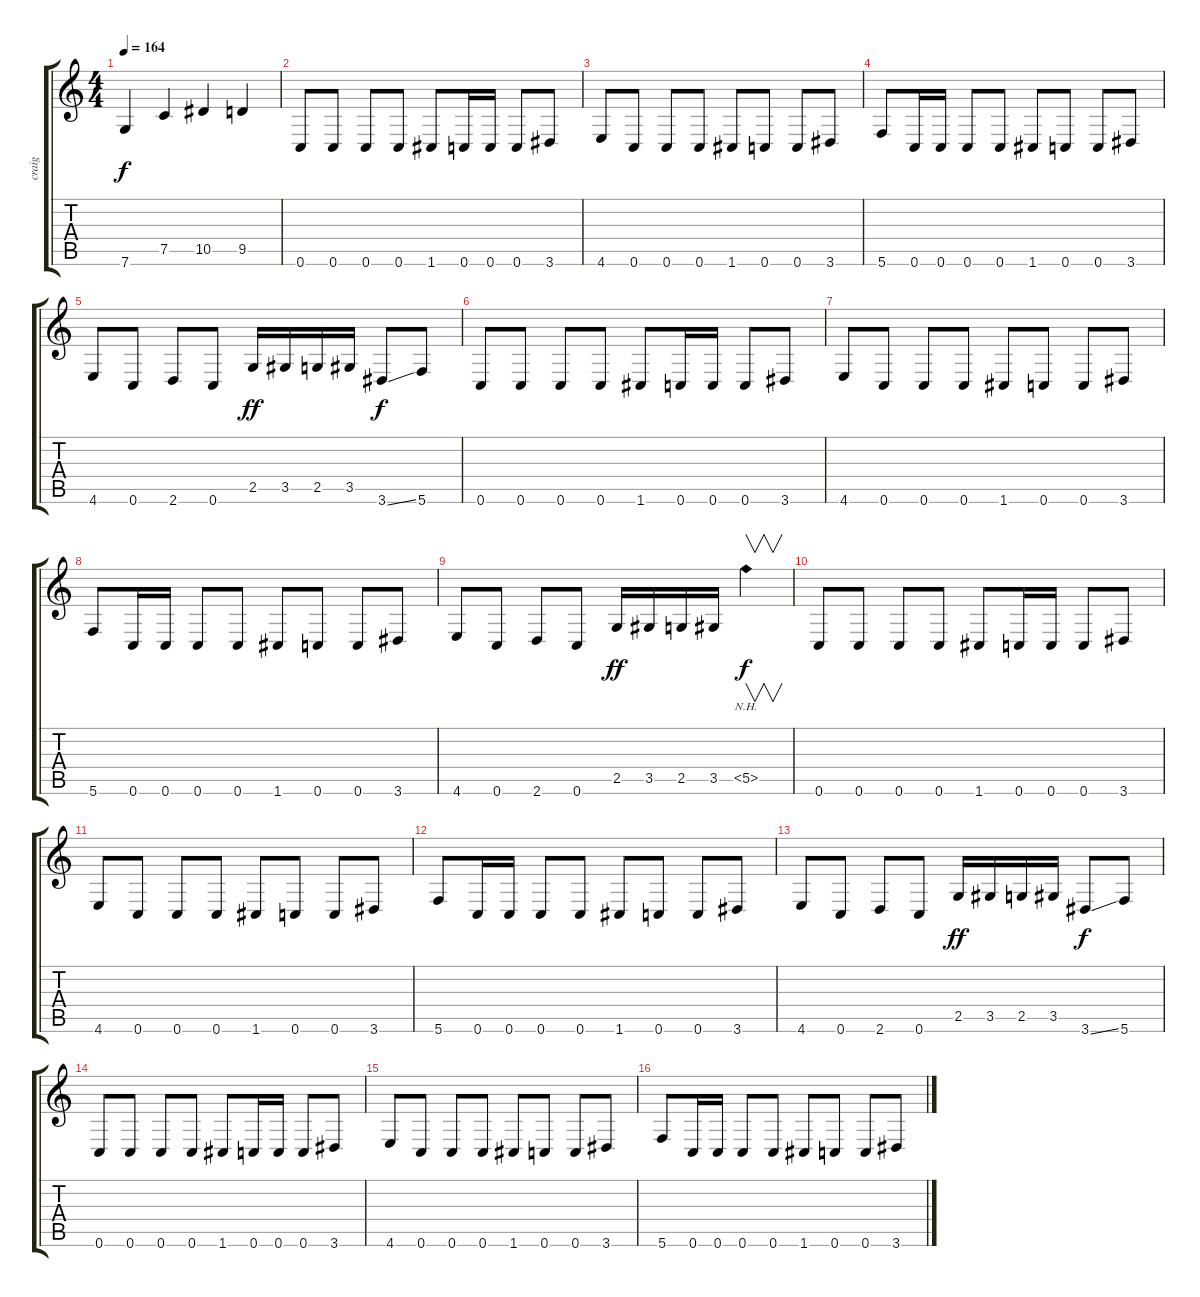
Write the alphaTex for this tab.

\track ("craig" "craig") {instrument slapbass1}
\staff {score tabs}
\tuning (C4 G3 Eb3 Bb2 F2 C2) {hide}
\ts (4 4)
\tempo 164
\clef g2
\ks c
7.6.4{dy f} 7.5.4 10.5.4 9.5.4 |
0.6.8 0.6.8 0.6.8 0.6.8 1.6.8 0.6.16 0.6.16 0.6.8 3.6.8 |
4.6.8 0.6.8 0.6.8 0.6.8 1.6.8 0.6.8 0.6.8 3.6.8 |
5.6.8 0.6.16 0.6.16 0.6.8 0.6.8 1.6.8 0.6.8 0.6.8 3.6.8 |
4.6.8 0.6.8 2.6.8 0.6.8 2.5.16{dy ff} 3.5.16 2.5.16 3.5.16 3.6{ss}.8{dy f} 5.6.8 |
0.6.8 0.6.8 0.6.8 0.6.8 1.6.8 0.6.16 0.6.16 0.6.8 3.6.8 |
4.6.8 0.6.8 0.6.8 0.6.8 1.6.8 0.6.8 0.6.8 3.6.8 |
5.6.8 0.6.16 0.6.16 0.6.8 0.6.8 1.6.8 0.6.8 0.6.8 3.6.8 |
4.6.8 0.6.8 2.6.8 0.6.8 2.5.16{dy ff} 3.5.16 2.5.16 3.5.16 5.5{nh}.4{v dy f} |
0.6.8 0.6.8 0.6.8 0.6.8 1.6.8 0.6.16 0.6.16 0.6.8 3.6.8 |
4.6.8 0.6.8 0.6.8 0.6.8 1.6.8 0.6.8 0.6.8 3.6.8 |
5.6.8 0.6.16 0.6.16 0.6.8 0.6.8 1.6.8 0.6.8 0.6.8 3.6.8 |
4.6.8 0.6.8 2.6.8 0.6.8 2.5.16{dy ff} 3.5.16 2.5.16 3.5.16 3.6{ss}.8{dy f} 5.6.8 |
0.6.8 0.6.8 0.6.8 0.6.8 1.6.8 0.6.16 0.6.16 0.6.8 3.6.8 |
4.6.8 0.6.8 0.6.8 0.6.8 1.6.8 0.6.8 0.6.8 3.6.8 |
5.6.8 0.6.16 0.6.16 0.6.8 0.6.8 1.6.8 0.6.8 0.6.8 3.6.8
